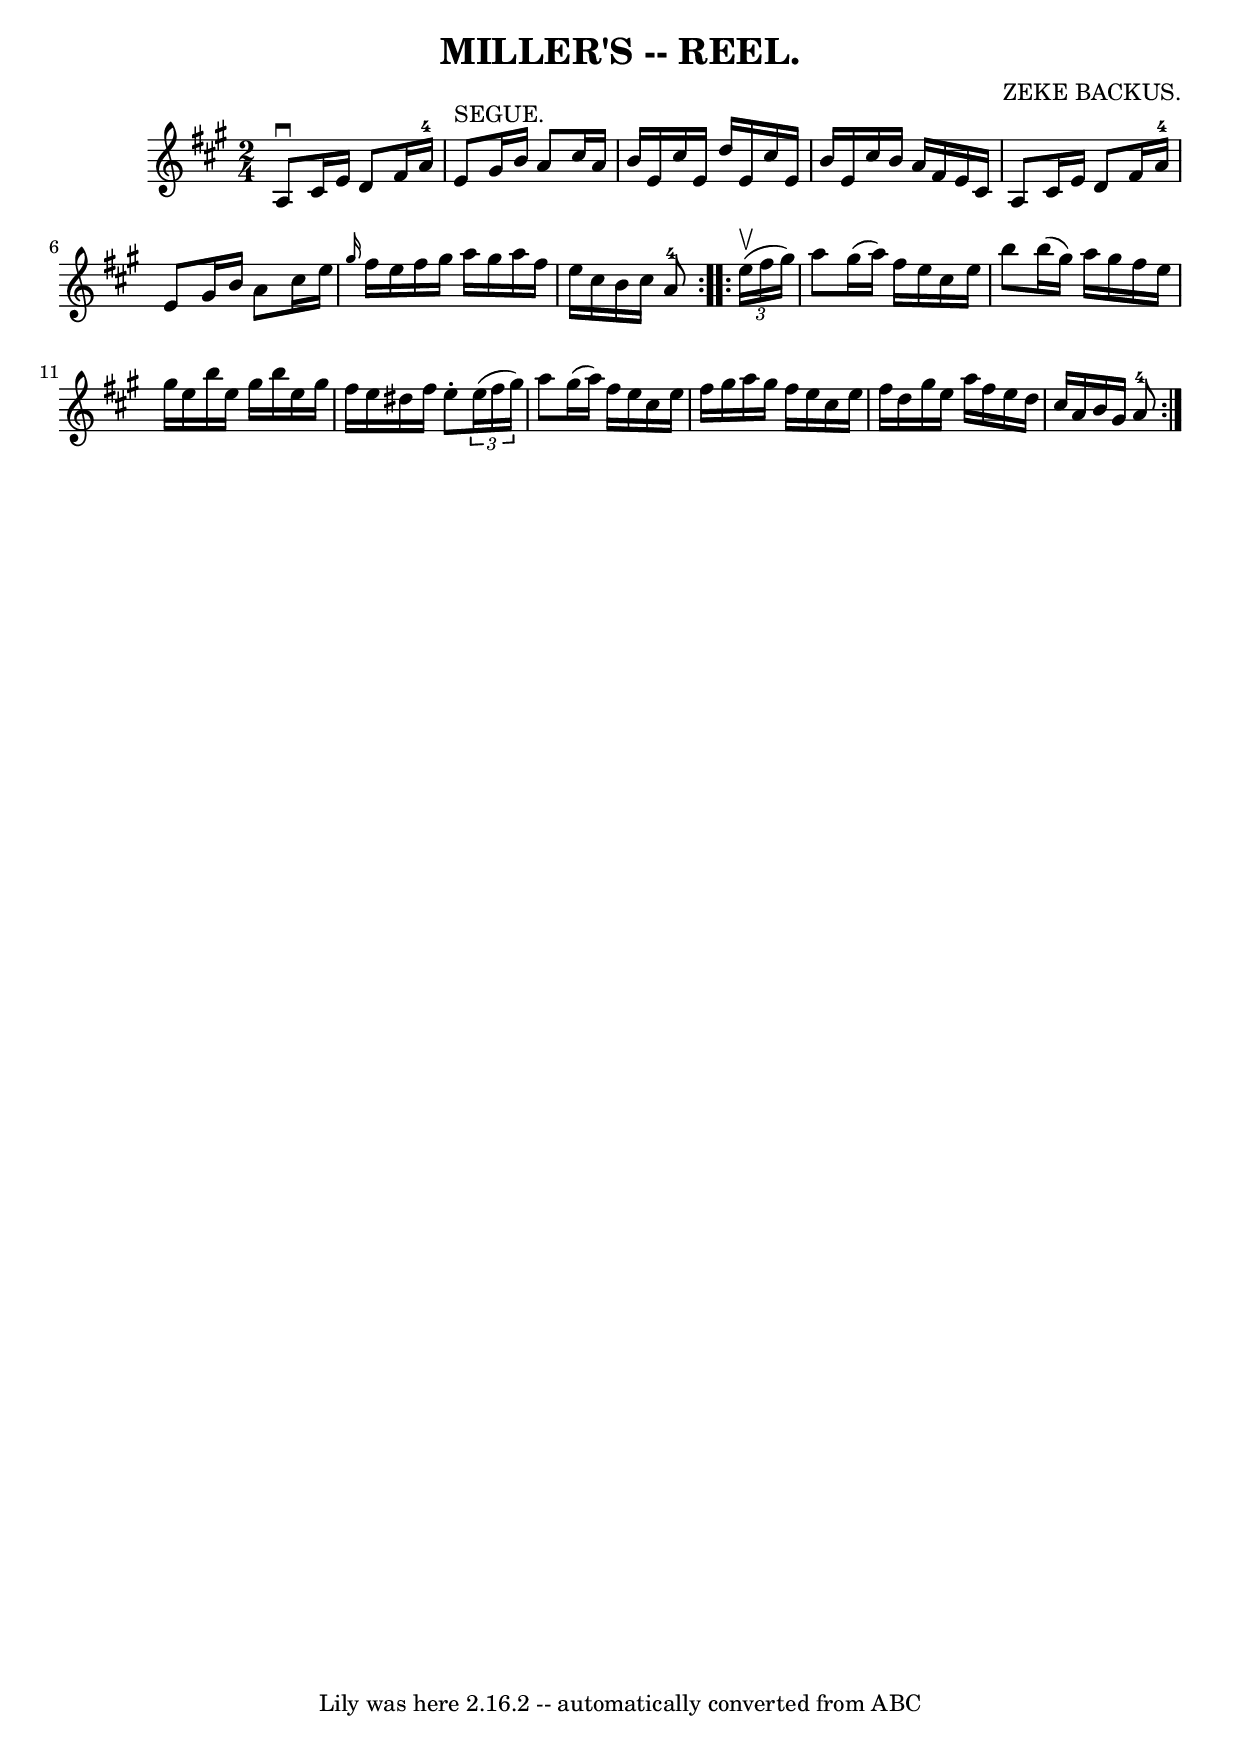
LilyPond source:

\version "2.16.2"
\include "Mammoth.ily"
\header {
  %% book = "Coles"
  composer = "ZEKE BACKUS."
  crossRefNumber = "1"
  footnotes = ""
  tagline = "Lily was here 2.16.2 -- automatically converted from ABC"
  title = "MILLER'S -- REEL."

}
voicedefault =  {



  \repeat volta 2 {

    \time 2/4 
    \key a \major
    a8^\downbow cis'16 e'16 d'8 fis'16         a'16-4  |
    e'8^"SEGUE." gis'16 b'16 a'8 cis''16 a'16   |
    b'16 e'16 cis''16 e'16 d''16 e'16 cis''16 e'16   |
    b'16 e'16 cis''16 b'16 a'16 fis'16 e'16 cis'16   |
    a8 cis'16 e'16 d'8 fis'16 a'16-4 |
    e'8       gis'16 b'16 a'8 cis''16 e''16   |
    \grace { gis''16  
	   }        fis''16 e''16 fis''16 gis''16 a''16 gis''16 a''16 fis''16    |
    e''16 cis''16 b'16 cis''16 a'8-4 
  }     

  \repeat volta 2 {
    \times 2/3 { e''16 (^\upbow fis''16 gis''16)  	       }   |
    a''8 gis''16 (a''16) fis''16 e''16 cis''16 e''16  |
    b''8 b''16 (gis''16) a''16 gis''16 fis''16         e''16   |
    gis''16 e''16 b''16 e''16 gis''16 b''16         e''16 gis''16   |
    fis''16 e''16 dis''16 fis''16 e''8-.  
    \times 2/3 { e''16 (fis''16 gis''16)  	       }  |
    a''8 gis''16 (a''16) fis''16 e''16 cis''16 e''16  |
    fis''16         gis''16 a''16 gis''16 fis''16 e''16 cis''16 e''16   |
         fis''16 d''16 gis''16 e''16 a''16 fis''16 e''16 d''16    |
    cis''16 a'16 b'16 gis'16 a'8-4 
  }   

}

\score{
  <<

    \context Staff="default"
    {
      \voicedefault 
      
    }

  >>
  \layout {
    
  }
  \midi {
  }

}
